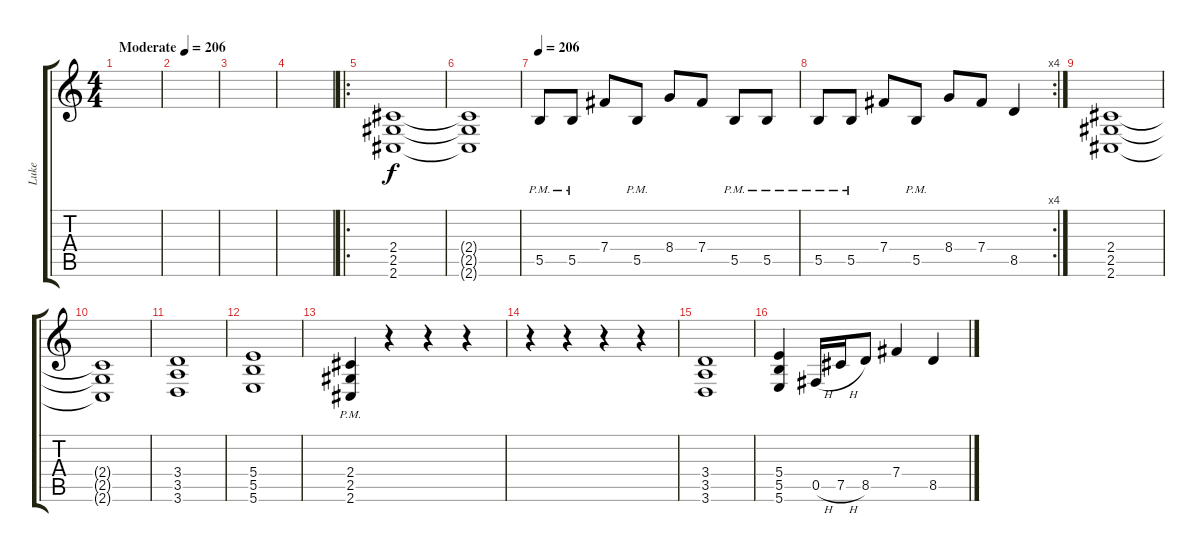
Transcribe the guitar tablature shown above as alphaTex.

\track ("Luke" "Luke") {instrument distortionguitar}
\staff {score tabs}
\tuning (Db4 Ab3 E3 B2 Gb2 B1) {hide}
\ts (4 4)
\tempo (206 "Moderate")
\clef g2
\ks c
|
|
|
|
\ro
(2.4 2.5 2.6).1 |
(2.4{t} 2.5{t} 2.6{t}).1 |
\tempo 206
5.5{pm}.8 5.5{pm}.8 7.4.8 5.5{pm}.8 8.4.8 7.4.8 5.5{pm}.8 5.5{pm}.8 |
\rc 4
5.5{pm}.8 5.5{pm}.8 7.4.8 5.5{pm}.8 8.4.8 7.4.8 8.5.4 |
(2.4 2.5 2.6).1{balance 0} |
(2.4{t} 2.5{t} 2.6{t}).1 |
(3.4 3.5 3.6).1 |
(5.4 5.5 5.6).1 |
(2.4 2.5{pm} 2.6{pm}).4 r.4 r.4 r.4 |
r.4 r.4 r.4 r.4 |
(3.4 3.5 3.6).1 |
(5.4 5.5 5.6).4 0.5{h}.16 7.5{h}.16 8.5.8 7.4.4 8.5.4
